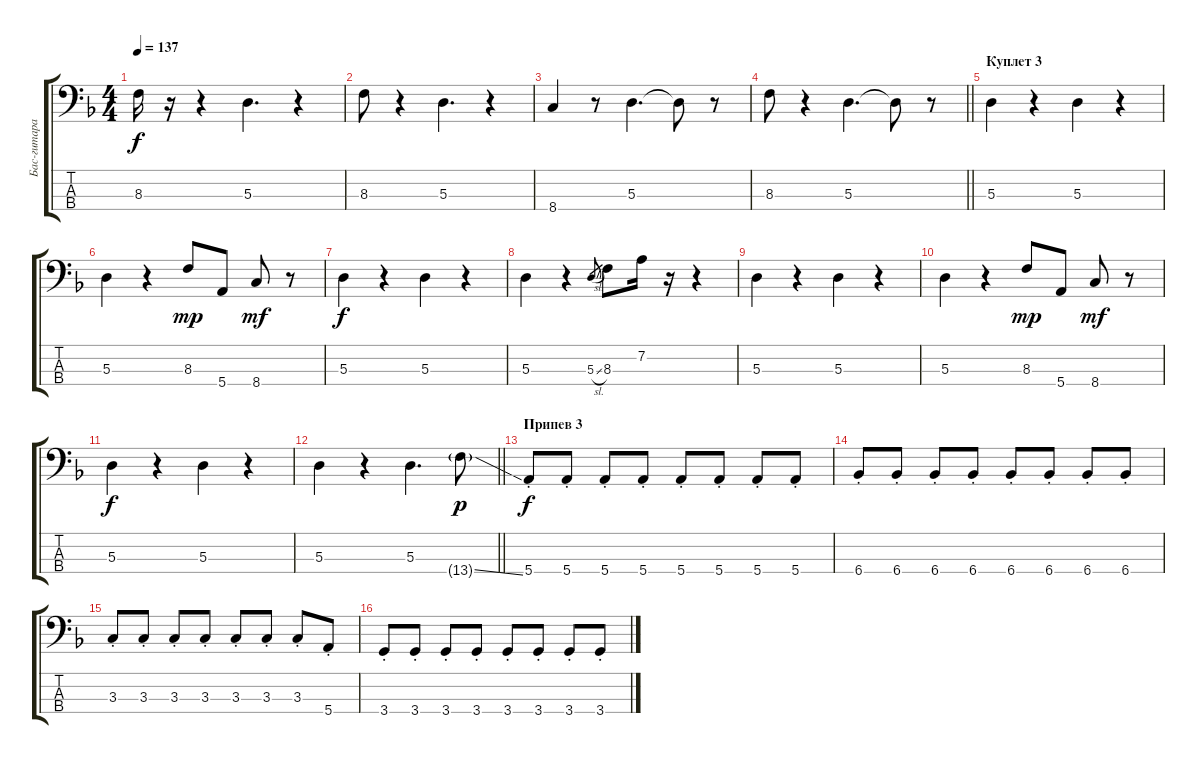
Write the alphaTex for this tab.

\track ("Бас-гитара" "Бас-гитара") {instrument electricbassfinger}
\staff {score tabs}
\tuning (G2 D2 A1 E1) {hide}
\ts (4 4)
\tempo 137
\clef f4
\ks dminor
8.3.16{dy f} r.16 r.4 5.3.4{d} r.4 |
8.3.8 r.4 5.3.4{d} r.4 |
8.4.4 r.8 5.3.4{d} 5.3{t}.8 r.8 |
\barLineRight lightlight
8.3.8 r.4 5.3.4{d} 5.3{t}.8 r.8 |
\section ("" "Куплет 3")
5.3.4 r.4 5.3.4 r.4 |
5.3.4 r.4 8.3.8{dy mp} 5.4.8 8.4.8{dy mf} r.8 |
5.3.4{dy f} r.4 5.3.4 r.4 |
5.3.4 r.4 5.3{sl}.8{gr} 8.3.8 7.2.16 r.16 r.4 |
5.3.4 r.4 5.3.4 r.4 |
5.3.4 r.4 8.3.8{dy mp} 5.4.8 8.4.8{dy mf} r.8 |
5.3.4{dy f} r.4 5.3.4 r.4 |
\barLineRight lightlight
5.3.4 r.4 5.3.4{d} 13.4{ss g}.8{dy p} |
\section ("" "Припев 3")
5.4{st}.8{dy f} 5.4{st}.8 5.4{st}.8 5.4{st}.8 5.4{st}.8 5.4{st}.8 5.4{st}.8 5.4{st}.8 |
6.4{st}.8 6.4{st}.8 6.4{st}.8 6.4{st}.8 6.4{st}.8 6.4{st}.8 6.4{st}.8 6.4{st}.8 |
3.3{st}.8 3.3{st}.8 3.3{st}.8 3.3{st}.8 3.3{st}.8 3.3{st}.8 3.3{st}.8 5.4{st}.8 |
3.4{st}.8 3.4{st}.8 3.4{st}.8 3.4{st}.8 3.4{st}.8 3.4{st}.8 3.4{st}.8 3.4{st}.8
